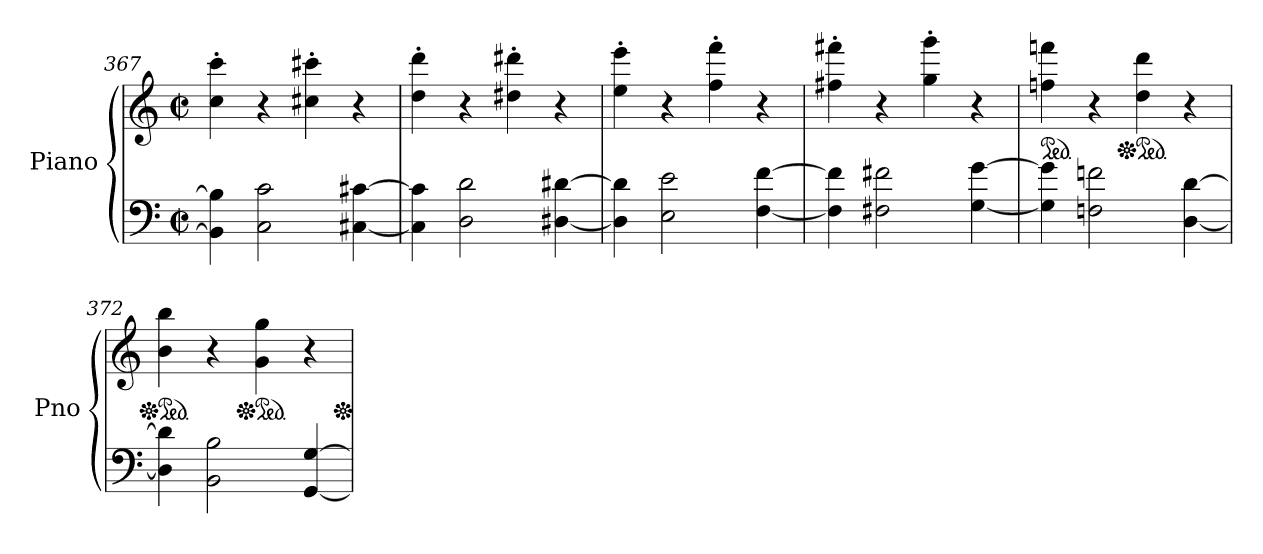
**kern	**kern
*part1	*part1
*staff2	*staff1
*I"Piano	*
*I'Pno	*
!!LO:LB:g=z
*clefF4	*clefG2
*k[]	*k[]
*M4/4	*M4/4
*met(c|)	*met(c|)
=367	=367
4BB\] 4B\]	4cc\' 4ccc\'
2C\ 2c\	4r
.	4cc#X\' 4ccc#X\'
[4C#X\ [4c#X\	4r
=368	=368
4C#\] 4c#\]	4dd\' 4ddd\'
2D\ 2d\	4r
.	4dd#X\' 4ddd#X\'
[4D#X\ [4d#X\	4r
=369	=369
4D#\] 4d#\]	4ee\' 4eee\'
2E\ 2e\	4r
.	4ff\' 4fff\'
[4F\ [4f\	4r
=370	=370
4F\] 4f\]	4ff#X\' 4fff#X\'
2F#X\ 2f#X\	4r
.	4gg\' 4ggg\'
[4G\ [4g\	4r
=371	=371
*	*ped
4G\] 4g\]	4ffn\ 4fffn\
2Fn\ 2fn\	4r
*	*Xped
*	*ped
.	4dd\ 4ddd\
[4D\ [4d\	4r
=372	=372
*	*Xped
*	*ped
4D\] 4d\]	4b\ 4bb\
2BB\ 2B\	4r
*	*Xped
*	*ped
.	4g\ 4gg\
[4GG/ [4G/	4r
*	*Xped
=	=
*-	*-
